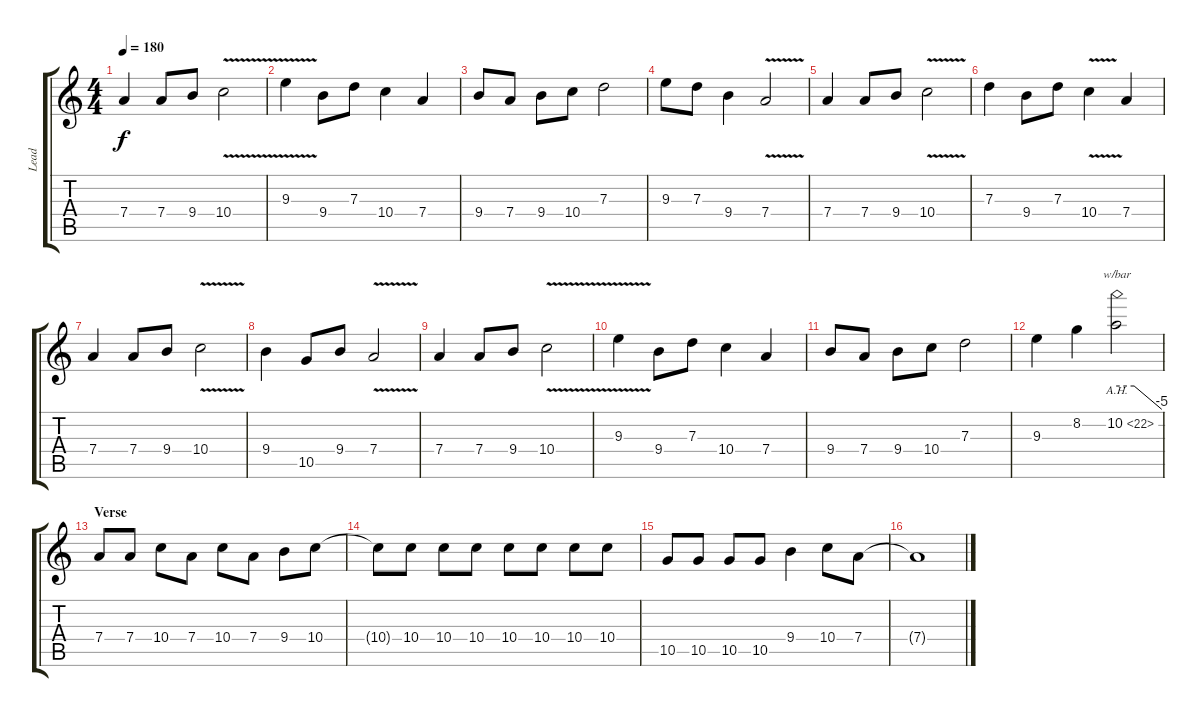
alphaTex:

\track ("Lead" "Lead") {instrument distortionguitar}
\staff {score tabs}
\tuning (E4 B3 G3 D3 A2 E2) {hide}
\ts (4 4)
\tempo 180
\clef g2
\ks c
7.4.4{dy f} 7.4.8 9.4.8 10.4{v}.2 |
9.3{v}.4 9.4.8 7.3.8 10.4.4 7.4.4 |
9.4.8 7.4.8 9.4.8 10.4.8 7.3.2 |
9.3.8 7.3.8 9.4.4 7.4{v}.2 |
7.4.4 7.4.8 9.4.8 10.4{v}.2 |
7.3.4 9.4.8 7.3.8 10.4{v}.4 7.4.4 |
7.4.4 7.4.8 9.4.8 10.4{v}.2 |
9.4.4 10.5.8 9.4.8 7.4{v}.2 |
7.4.4 7.4.8 9.4.8 10.4{v}.2 |
9.3{v}.4 9.4.8 7.3.8 10.4.4 7.4.4 |
9.4.8 7.4.8 9.4.8 10.4.8 7.3.2 |
9.3.4 8.2.4 10.2{ah 12}.2{tbe (custom default 0 0 23 0 60 -20) instrument guitarharmonics} |
\section ("" "Verse")
7.4.8{instrument distortionguitar} 7.4.8 10.4.8 7.4.8 10.4.8 7.4.8 9.4.8 10.4.8 |
10.4{t}.8 10.4.8 10.4.8 10.4.8 10.4.8 10.4.8 10.4.8 10.4.8 |
10.5.8 10.5.8 10.5.8 10.5.8 9.4.4 10.4.8 7.4.8 |
7.4{t}.1
